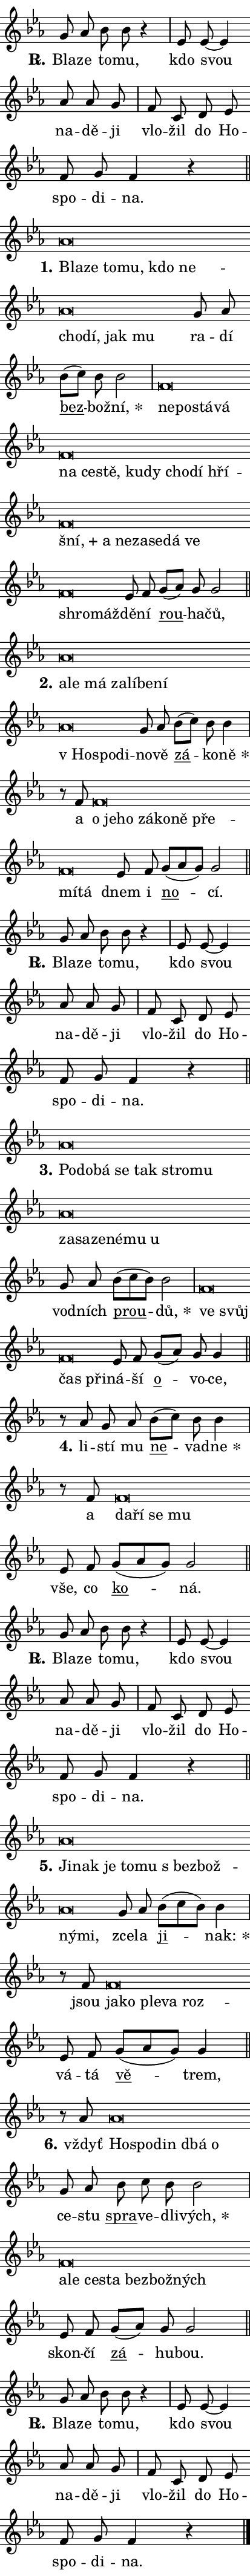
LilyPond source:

\version "2.22.1"
\header { tagline = "" }
\paper {
  indent = 0\cm
  top-margin = 0\cm
  right-margin = 0\cm
  bottom-margin = 0\cm
  left-margin = 0\cm
  paper-width = 7\cm
  page-breaking = #ly:one-page-breaking
  system-system-spacing.basic-distance = #11
  score-system-spacing.basic-distance = #11.3
  ragged-last = ##f
}


%% Author: Thomas Morley
%% https://lists.gnu.org/archive/html/lilypond-user/2020-05/msg00002.html
#(define (line-position grob)
"Returns position of @var[grob} in current system:
   @code{'start}, if at first time-step
   @code{'end}, if at last time-step
   @code{'middle} otherwise
"
  (let* ((col (ly:item-get-column grob))
         (ln (ly:grob-object col 'left-neighbor))
         (rn (ly:grob-object col 'right-neighbor))
         (col-to-check-left (if (ly:grob? ln) ln col))
         (col-to-check-right (if (ly:grob? rn) rn col))
         (break-dir-left
           (and
             (ly:grob-property col-to-check-left 'non-musical #f)
             (ly:item-break-dir col-to-check-left)))
         (break-dir-right
           (and
             (ly:grob-property col-to-check-right 'non-musical #f)
             (ly:item-break-dir col-to-check-right))))
        (cond ((eqv? 1 break-dir-left) 'start)
              ((eqv? -1 break-dir-right) 'end)
              (else 'middle))))

#(define (tranparent-at-line-position vctor)
  (lambda (grob)
  "Relying on @code{line-position} select the relevant enry from @var{vctor}.
Used to determine transparency,"
    (case (line-position grob)
      ((end) (not (vector-ref vctor 0)))
      ((middle) (not (vector-ref vctor 1)))
      ((start) (not (vector-ref vctor 2))))))

noteHeadBreakVisibility =
#(define-music-function (break-visibility)(vector?)
"Makes @code{NoteHead}s transparent relying on @var{break-visibility}"
#{
  \override NoteHead.transparent =
    #(tranparent-at-line-position break-visibility)
#})

#(define delete-ledgers-for-transparent-note-heads
  (lambda (grob)
    "Reads whether a @code{NoteHead} is transparent.
If so this @code{NoteHead} is removed from @code{'note-heads} from
@var{grob}, which is supposed to be @code{LedgerLineSpanner}.
As a result ledgers are not printed for this @code{NoteHead}"
    (let* ((nhds-array (ly:grob-object grob 'note-heads))
           (nhds-list
             (if (ly:grob-array? nhds-array)
                 (ly:grob-array->list nhds-array)
                 '()))
           ;; Relies on the transparent-property being done before
           ;; Staff.LedgerLineSpanner.after-line-breaking is executed.
           ;; This is fragile ...
           (to-keep
             (remove
               (lambda (nhd)
                 (ly:grob-property nhd 'transparent #f))
               nhds-list)))
      ;; TODO find a better method to iterate over grob-arrays, similiar
      ;; to filter/remove etc for lists
      ;; For now rebuilt from scratch
      (set! (ly:grob-object grob 'note-heads)  '())
      (for-each
        (lambda (nhd)
          (ly:pointer-group-interface::add-grob grob 'note-heads nhd))
        to-keep))))

hideNotes = {
  \noteHeadBreakVisibility #begin-of-line-visible
}
unHideNotes = {
  \noteHeadBreakVisibility #all-visible
}

% work-around for resetting accidentals
% https://lilypond.org/doc/v2.23/Documentation/notation/displaying-rhythms#unmetered-music
cadenzaMeasure = {
  \cadenzaOff
  \partial 1024 s1024
  \cadenzaOn
}

#(define-markup-command (accent layout props text) (markup?)
  "Underline accented syllable"
  (interpret-markup layout props
    #{\markup \override #'(offset . 4.3) \underline { #text }#}))

responsum = \markup \concat {
  "R" \hspace #-1.05 \path #0.1 #'((moveto 0 0.07) (lineto 0.9 0.8)) \hspace #0.05 "."
}

\layout {
    \context {
        \Staff
        \remove "Time_signature_engraver"
        \override LedgerLineSpanner.after-line-breaking = #delete-ledgers-for-transparent-note-heads
    }
    \context {
        \Voice {
            \override NoteHead.output-attributes = #'((class . "notehead"))
            \override Hairpin.height = #0.55
        }
    }
    \context {
        \Lyrics {
            \override StanzaNumber.output-attributes = #'((class . "stanzanumber"))
            \override LyricSpace.minimum-distance = #0.9
            \override LyricText.font-name = #"TeX Gyre Schola"
            \override LyricText.font-size = 1
            \override StanzaNumber.font-name = #"TeX Gyre Schola Bold"
            \override StanzaNumber.font-size = 1
        }
    }
}

% magnetic-lyrics.ily
%
%   written by
%     Jean Abou Samra <jean@abou-samra.fr>
%     Werner Lemberg <wl@gnu.org>
%
%   adapted by
%     Jiri Hon <jiri.hon@gmail.com>
%
% Version 2022-Apr-15

% https://www.mail-archive.com/lilypond-user@gnu.org/msg149350.html

#(define (Left_hyphen_pointer_engraver context)
   "Collect syllable-hyphen-syllable occurrences in lyrics and store
them in properties.  This engraver only looks to the left.  For
example, if the lyrics input is @code{foo -- bar}, it does the
following.

@itemize @bullet
@item
Set the @code{text} property of the @code{LyricHyphen} grob between
@q{foo} and @q{bar} to @code{foo}.

@item
Set the @code{left-hyphen} property of the @code{LyricText} grob with
text @q{foo} to the @code{LyricHyphen} grob between @q{foo} and
@q{bar}.
@end itemize

Use this auxiliary engraver in combination with the
@code{lyric-@/text::@/apply-@/magnetic-@/offset!} hook."
   (let ((hyphen #f)
         (text #f))
     (make-engraver
      (acknowledgers
       ((lyric-syllable-interface engraver grob source-engraver)
        (set! text grob)))
      (end-acknowledgers
       ((lyric-hyphen-interface engraver grob source-engraver)
        ;(when (not (grob::has-interface grob 'lyric-space-interface))
          (set! hyphen grob)));)
      ((stop-translation-timestep engraver)
       (when (and text hyphen)
         (ly:grob-set-object! text 'left-hyphen hyphen))
       (set! text #f)
       (set! hyphen #f)))))

#(define (lyric-text::apply-magnetic-offset! grob)
   "If the space between two syllables is less than the value in
property @code{LyricText@/.details@/.squash-threshold}, move the right
syllable to the left so that it gets concatenated with the left
syllable.

Use this function as a hook for
@code{LyricText@/.after-@/line-@/breaking} if the
@code{Left_@/hyphen_@/pointer_@/engraver} is active."
   (let ((hyphen (ly:grob-object grob 'left-hyphen #f)))
     (when hyphen
       (let ((left-text (ly:spanner-bound hyphen LEFT)))
         (when (grob::has-interface left-text 'lyric-syllable-interface)
           (let* ((common (ly:grob-common-refpoint grob left-text X))
                  (this-x-ext (ly:grob-extent grob common X))
                  (left-x-ext
                   (begin
                     ;; Trigger magnetism for left-text.
                     (ly:grob-property left-text 'after-line-breaking)
                     (ly:grob-extent left-text common X)))
                  ;; `delta` is the gap width between two syllables.
                  (delta (- (interval-start this-x-ext)
                            (interval-end left-x-ext)))
                  (details (ly:grob-property grob 'details))
                  (threshold (assoc-get 'squash-threshold details 0.2)))
             (when (< delta threshold)
               (let* (;; We have to manipulate the input text so that
                      ;; ligatures crossing syllable boundaries are not
                      ;; disabled.  For languages based on the Latin
                      ;; script this is essentially a beautification.
                      ;; However, for non-Western scripts it can be a
                      ;; necessity.
                      (lt (ly:grob-property left-text 'text))
                      (rt (ly:grob-property grob 'text))
                      (is-space (grob::has-interface hyphen 'lyric-space-interface))
                      (space (if is-space " " ""))
                      (space-markup (grob-interpret-markup grob " "))
                      (space-size (interval-length (ly:stencil-extent space-markup X)))
                      (extra-delta (if is-space space-size 0))
                      ;; Append new syllable.
                      (ltrt-space (if (and (string? lt) (string? rt))
                                (string-append lt space rt)
                                (make-concat-markup (list lt space rt))))
                      ;; Right-align `ltrt` to the right side.
                      (ltrt-space-markup (grob-interpret-markup
                               grob
                               (make-translate-markup
                                (cons (interval-length this-x-ext) 0)
                                (make-right-align-markup ltrt-space)))))
                 (begin
                   ;; Don't print `left-text`.
                   (ly:grob-set-property! left-text 'stencil #f)
                   ;; Set text and stencil (which holds all collected
                   ;; syllables so far) and shift it to the left.
                   (ly:grob-set-property! grob 'text ltrt-space)
                   (ly:grob-set-property! grob 'stencil ltrt-space-markup)
                   (ly:grob-translate-axis! grob (- (- delta extra-delta)) X))))))))))


#(define (lyric-hyphen::displace-bounds-first grob)
   ;; Make very sure this callback isn't triggered too early.
   (let ((left (ly:spanner-bound grob LEFT))
         (right (ly:spanner-bound grob RIGHT)))
     (ly:grob-property left 'after-line-breaking)
     (ly:grob-property right 'after-line-breaking)
     (ly:lyric-hyphen::print grob)))

squashThreshold = #0.4

\layout {
  \context {
    \Lyrics
    \consists #Left_hyphen_pointer_engraver
    \override LyricText.after-line-breaking =
      #lyric-text::apply-magnetic-offset!
    \override LyricHyphen.stencil = #lyric-hyphen::displace-bounds-first
    \override LyricText.details.squash-threshold = \squashThreshold
    \override LyricHyphen.minimum-distance = 0
    \override LyricHyphen.minimum-length = \squashThreshold
  }
}

squash = \override LyricText.details.squash-threshold = 9999
unSquash = \override LyricText.details.squash-threshold = \squashThreshold

left = \override LyricText.self-alignment-X = #LEFT
unLeft = \revert LyricText.self-alignment-X

starOffset = #(lambda (grob) 
                (let ((x_offset (ly:self-alignment-interface::aligned-on-x-parent grob)))
                  (if (= x_offset 0) 0 (+ x_offset 1.2))))

star = #(define-music-function (syllable)(string?)
"Append star separator at the end of a syllable"
#{
  \once \override LyricText.X-offset = #starOffset
  \lyricmode { \markup {
    #syllable
    \override #'((font-name . "TeX Gyre Schola Bold")) \hspace #0.2 \lower #0.65 \larger "*"
  } }
#})

starAccent = #(define-music-function (syllable)(string?)
"Append star separator at the end of a syllable and make accent"
#{
  \once \override LyricText.X-offset = #starOffset
  \lyricmode { \markup {
    \accent #syllable
    \override #'((font-name . "TeX Gyre Schola Bold")) \hspace #0.2 \lower #0.65 \larger "*"
  } }
#})

breath = #(define-music-function (syllable)(string?)
"Append breathing indicator at the end of a syllable"
#{
  \lyricmode { \markup { #syllable "+" } }
#})

optionalBreath = #(define-music-function (syllable)(string?)
"Append optional breathing indicator at the end of a syllable"
#{
  \lyricmode { \markup { #syllable "(+)" } }
#})


\score {
    <<
        \new Voice = "melody" { \cadenzaOn \key es \major \relative { g'8 as bes bes r4 \cadenzaMeasure \bar "|" es,8 es~ es4 \bar "" as8 as g \cadenzaMeasure \bar "|" f c \bar "" d es \bar "" f g f4 r \cadenzaMeasure \bar "||" \break } }
        \new Lyrics \lyricsto "melody" { \lyricmode { \set stanza = \responsum
Bla -- ze to -- mu, kdo svou na -- dě -- ji vlo -- žil do Ho -- spo -- di -- na. } }
    >>
    \layout {}
}

\score {
    <<
        \new Voice = "melody" { \cadenzaOn \key es \major \relative { as'\breve*1/16 \hideNotes \breve*1/16 \bar "" \breve*1/16 \bar "" \breve*1/16 \bar "" \breve*1/16 \bar "" \breve*1/16 \bar "" \breve*1/16 \bar "" \breve*1/16 \bar "" \breve*1/16 \breve*1/16 \bar "" \unHideNotes g8 as \bar "" bes[( c)] bes bes2 \cadenzaMeasure \bar "|" f\breve*1/16 \hideNotes \breve*1/16 \bar "" \breve*1/16 \bar "" \breve*1/16 \bar "" \breve*1/16 \bar "" \breve*1/16 \bar "" \breve*1/16 \bar "" \breve*1/16 \bar "" \breve*1/16 \bar "" \breve*1/16 \bar "" \breve*1/16 \bar "" \breve*1/16 \bar "" \breve*1/16 \bar "" \breve*1/16 \bar "" \breve*1/16 \bar "" \breve*1/16 \bar "" \breve*1/16 \bar "" \breve*1/16 \bar "" \breve*1/16 \bar "" \breve*1/16 \breve*1/16 \bar "" \unHideNotes es8 f \bar "" g[( as)] g g2 \cadenzaMeasure \bar "||" \break } }
        \new Lyrics \lyricsto "melody" { \lyricmode { \set stanza = "1."
\left Bla -- \squash ze to -- mu, kdo ne -- cho -- dí, jak mu \unLeft \unSquash ra -- dí \markup \accent bez -- bož -- \star ní, \left ne -- \squash po -- stá -- vá na ce -- stě, ku -- dy cho -- dí hří -- \breath "šní," a ne -- za -- se -- dá ve shro -- máž -- \unLeft \unSquash dě -- ní \markup \accent rou -- ha -- čů, } }
    >>
    \layout {}
}

\score {
    <<
        \new Voice = "melody" { \cadenzaOn \key es \major \relative { as'\breve*1/16 \hideNotes \breve*1/16 \bar "" \breve*1/16 \bar "" \breve*1/16 \bar "" \breve*1/16 \bar "" \breve*1/16 \bar "" \breve*1/16 \bar "" \breve*1/16 \bar "" \breve*1/16 \breve*1/16 \bar "" \unHideNotes g8 as \bar "" bes[( c)] bes bes4 \cadenzaMeasure \bar "|" r8 f8 f\breve*1/16 \hideNotes \breve*1/16 \bar "" \breve*1/16 \bar "" \breve*1/16 \bar "" \breve*1/16 \bar "" \breve*1/16 \bar "" \breve*1/16 \bar "" \breve*1/16 \breve*1/16 \bar "" \unHideNotes es8 f \bar "" g[( as g)] g2 \cadenzaMeasure \bar "||" \break } }
        \new Lyrics \lyricsto "melody" { \lyricmode { \set stanza = "2."
\left a -- \squash le má za -- lí -- be -- ní "v Ho" -- spo -- di -- \unLeft \unSquash no -- vě \markup \accent zá -- ko -- \star ně a \left o \squash je -- ho zá -- ko -- ně pře -- mí -- tá \unLeft \unSquash dnem i \markup \accent no -- cí. } }
    >>
    \layout {}
}

\score {
    <<
        \new Voice = "melody" { \cadenzaOn \key es \major \relative { g'8 as bes bes r4 \cadenzaMeasure \bar "|" es,8 es~ es4 \bar "" as8 as g \cadenzaMeasure \bar "|" f c \bar "" d es \bar "" f g f4 r \cadenzaMeasure \bar "||" \break } }
        \new Lyrics \lyricsto "melody" { \lyricmode { \set stanza = \responsum
Bla -- ze to -- mu, kdo svou na -- dě -- ji vlo -- žil do Ho -- spo -- di -- na. } }
    >>
    \layout {}
}

\score {
    <<
        \new Voice = "melody" { \cadenzaOn \key es \major \relative { as'\breve*1/16 \hideNotes \breve*1/16 \bar "" \breve*1/16 \bar "" \breve*1/16 \bar "" \breve*1/16 \bar "" \breve*1/16 \bar "" \breve*1/16 \bar "" \breve*1/16 \bar "" \breve*1/16 \bar "" \breve*1/16 \bar "" \breve*1/16 \bar "" \breve*1/16 \breve*1/16 \bar "" \unHideNotes g8 as \bar "" bes[( c bes)] bes2 \cadenzaMeasure \bar "|" f\breve*1/16 \hideNotes \breve*1/16 \bar "" \breve*1/16 \breve*1/16 \bar "" \unHideNotes es8 f \bar "" g[( as)] g g4 \cadenzaMeasure \bar "||" \break } }
        \new Lyrics \lyricsto "melody" { \lyricmode { \set stanza = "3."
\left Po -- \squash do -- bá se tak stro -- mu za -- sa -- ze -- né -- mu u \unLeft \unSquash vod -- ních \markup \accent prou -- \star dů, \left ve \squash svůj čas při -- \unLeft \unSquash ná -- ší \markup \accent o -- vo -- ce, } }
    >>
    \layout {}
}

\score {
    <<
        \new Voice = "melody" { \cadenzaOn \key es \major \relative { r8 as' g as \bar "" bes[( c)] bes bes4 \cadenzaMeasure \bar "|" r8 f8 f\breve*1/16 \hideNotes \breve*1/16 \bar "" \breve*1/16 \breve*1/16 \bar "" \unHideNotes es8 f \bar "" g[( as g)] g2 \cadenzaMeasure \bar "||" \break } }
        \new Lyrics \lyricsto "melody" { \lyricmode { \set stanza = "4."
li -- stí mu \markup \accent ne -- vad -- \star ne a \left da -- \squash ří se mu \unLeft \unSquash vše, co \markup \accent ko -- ná. } }
    >>
    \layout {}
}

\score {
    <<
        \new Voice = "melody" { \cadenzaOn \key es \major \relative { g'8 as bes bes r4 \cadenzaMeasure \bar "|" es,8 es~ es4 \bar "" as8 as g \cadenzaMeasure \bar "|" f c \bar "" d es \bar "" f g f4 r \cadenzaMeasure \bar "||" \break } }
        \new Lyrics \lyricsto "melody" { \lyricmode { \set stanza = \responsum
Bla -- ze to -- mu, kdo svou na -- dě -- ji vlo -- žil do Ho -- spo -- di -- na. } }
    >>
    \layout {}
}

\score {
    <<
        \new Voice = "melody" { \cadenzaOn \key es \major \relative { as'\breve*1/16 \hideNotes \breve*1/16 \bar "" \breve*1/16 \bar "" \breve*1/16 \bar "" \breve*1/16 \bar "" \breve*1/16 \bar "" \breve*1/16 \bar "" \breve*1/16 \breve*1/16 \bar "" \unHideNotes g8 as \bar "" bes[( c bes)] bes4 \cadenzaMeasure \bar "|" r8 f f\breve*1/16 \hideNotes \breve*1/16 \bar "" \breve*1/16 \bar "" \breve*1/16 \breve*1/16 \bar "" \unHideNotes es8 f \bar "" g[( as g)] g4 \cadenzaMeasure \bar "||" \break } }
        \new Lyrics \lyricsto "melody" { \lyricmode { \set stanza = "5."
\left Ji -- \squash nak je to -- mu "s bez" -- bož -- ný -- mi, \unLeft \unSquash zce -- la \markup \accent ji -- \star nak: jsou \left ja -- \squash ko ple -- va roz -- \unLeft \unSquash vá -- tá \markup \accent vě -- trem, } }
    >>
    \layout {}
}

\score {
    <<
        \new Voice = "melody" { \cadenzaOn \key es \major \relative { r8 as' as\breve*1/16 \hideNotes \breve*1/16 \bar "" \breve*1/16 \bar "" \breve*1/16 \breve*1/16 \bar "" \unHideNotes g8 as \bar "" bes c bes bes2 \cadenzaMeasure \bar "|" f\breve*1/16 \hideNotes \breve*1/16 \bar "" \breve*1/16 \bar "" \breve*1/16 \bar "" \breve*1/16 \bar "" \breve*1/16 \breve*1/16 \bar "" \unHideNotes es8 f \bar "" g[( as)] g g2 \cadenzaMeasure \bar "||" \break } }
        \new Lyrics \lyricsto "melody" { \lyricmode { \set stanza = "6."
vždyť \left Ho -- \squash spo -- din dbá o \unLeft \unSquash ce -- stu \markup \accent spra -- ve -- dli -- \star vých, \left a -- \squash le ce -- sta bez -- bož -- ných \unLeft \unSquash skon -- čí \markup \accent zá -- hu -- bou. } }
    >>
    \layout {}
}

\score {
    <<
        \new Voice = "melody" { \cadenzaOn \key es \major \relative { g'8 as bes bes r4 \cadenzaMeasure \bar "|" es,8 es~ es4 \bar "" as8 as g \cadenzaMeasure \bar "|" f c \bar "" d es \bar "" f g f4 r \cadenzaMeasure \bar "||" \break } \bar "|." }
        \new Lyrics \lyricsto "melody" { \lyricmode { \set stanza = \responsum
Bla -- ze to -- mu, kdo svou na -- dě -- ji vlo -- žil do Ho -- spo -- di -- na. } }
    >>
    \layout {}
}
